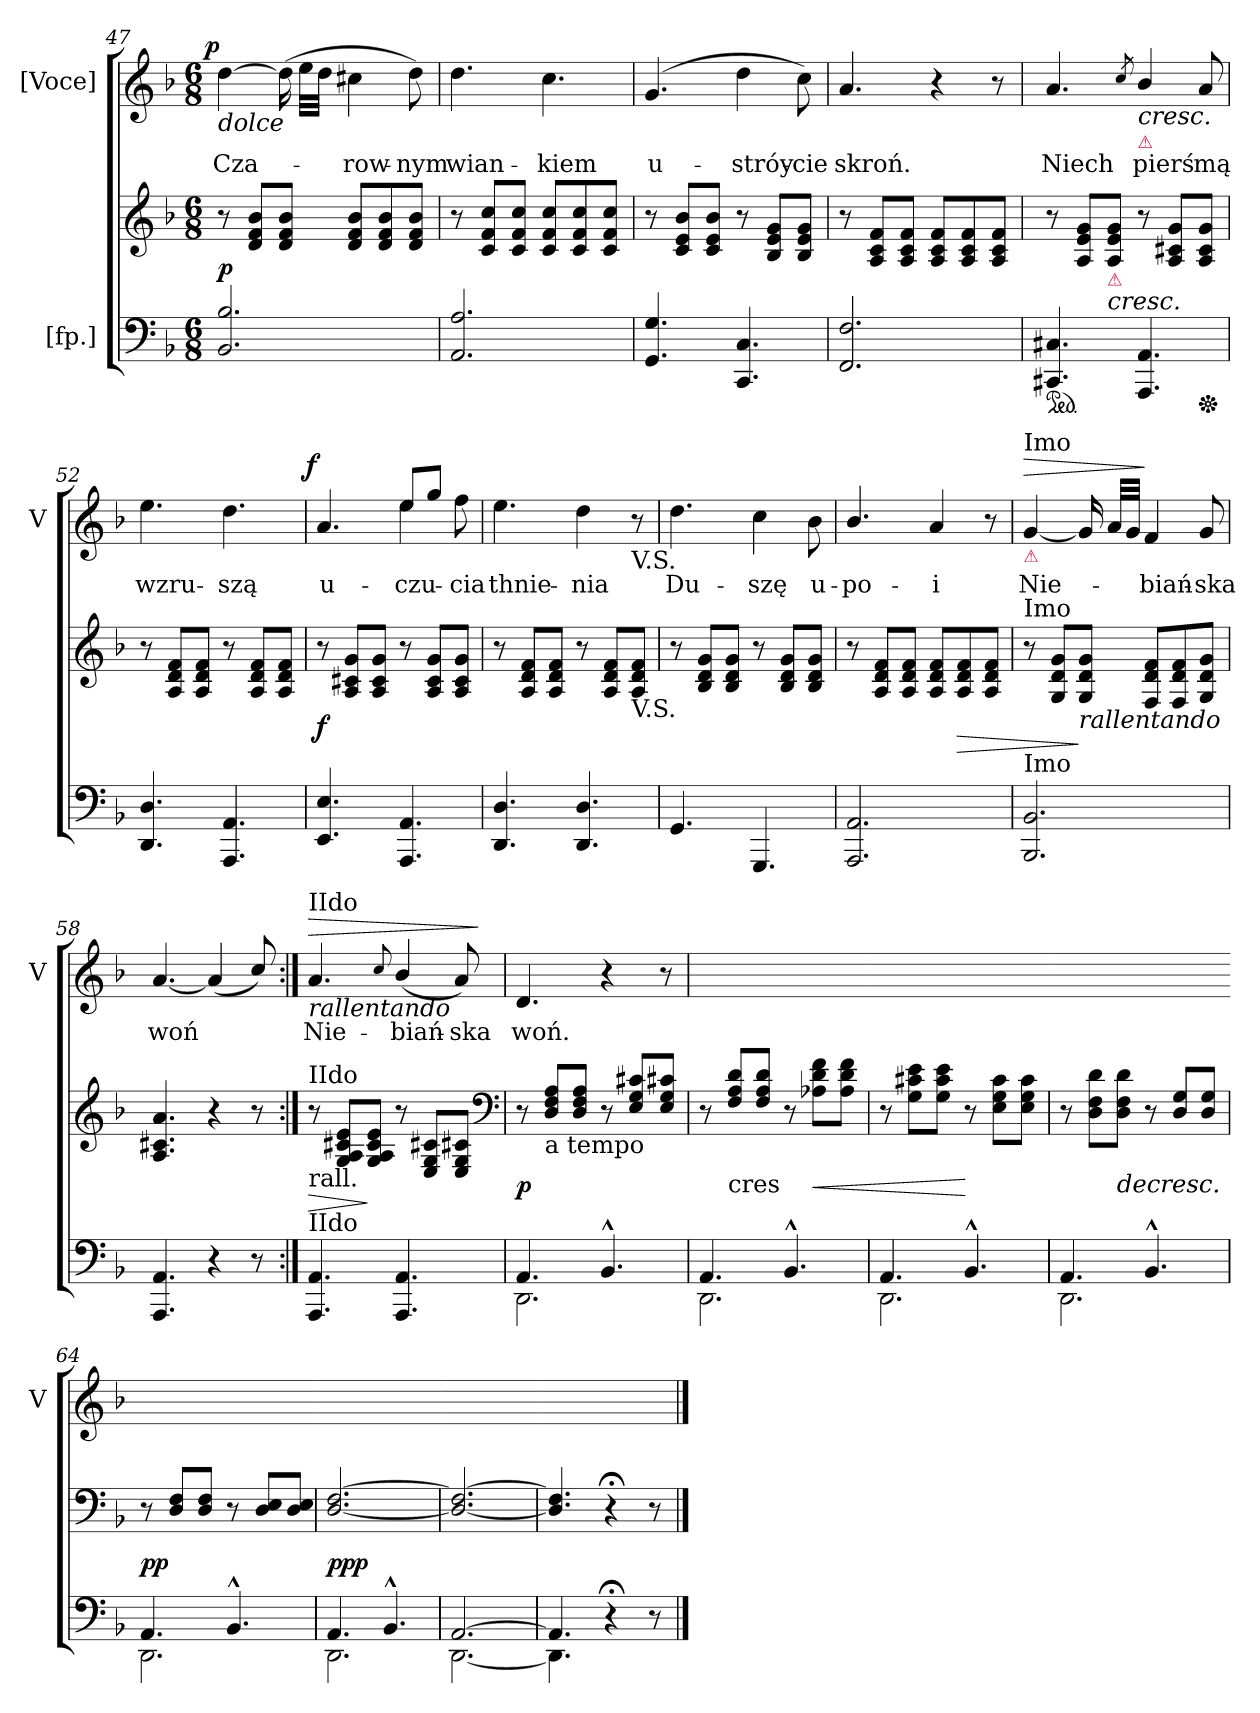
**kern	**kern	**dynam	**kern	**text	**dynam
*part2	*part2	*part2	*part1	*part1	*part1
*staff3	*staff2	*staff2/3	*staff1	*staff1	*staff1
*I"[fp.]	*	*	*I"[Voce]	*	*
*	*	*	*I'V	*	*
*clefF4	*clefG2	*	*clefG2	*	*
*k[b-]	*k[b-]	*	*k[b-]	*	*
*M6/8	*M6/8	*	*M6/8	*	*
=47	=47	=47	=47	=47	=47
!	!	!	!LO:TX:b:i:t=dolce	!	!
!	!	!	!	!	!LO:DY:b:rj
2.BB-/ 2.B-/	8r	p	[4dd\	Cza-	p
.	8d/ 8f/ 8b-/L	.	.	.	.
.	8d/ 8f/ 8b-/J	.	(>16dd\]	.	.
.	.	.	32ee\LLL	.	.
.	.	.	32dd\JJJ	.	.
.	8d/ 8f/ 8b-/L	.	4cc#X\	-row-	.
.	8d/ 8f/ 8b-/	.	.	.	.
.	8d/ 8f/ 8b-/J	.	8dd\)	-nym	.
=48	=48	=48	=48	=48	=48
2.AA/ 2.A/	8r	.	4.dd\	wian-	.
.	8c/ 8f/ 8cc/L	.	.	.	.
.	8c/ 8f/ 8cc/J	.	.	.	.
.	8c/ 8f/ 8cc/L	.	4.cc\	-kiem	.
.	8c/ 8f/ 8cc/	.	.	.	.
.	8c/ 8f/ 8cc/J	.	.	.	.
=49	=49	=49	=49	=49	=49
4.GG/ 4.G/	8r	.	(4.g/	u-	.
.	8c/ 8e/ 8b-/L	.	.	.	.
.	8c/ 8e/ 8b-/J	.	.	.	.
4.CC/ 4.C/	8r	.	4dd\	-stróy-	.
.	8B-/ 8e/ 8g/L	.	.	.	.
.	8B-/ 8e/ 8g/J	.	8cc\)	-cie	.
=50	=50	=50	=50	=50	=50
2.FF/ 2.F/	8r	.	4.a/	skroń.	.
.	8A/ 8c/ 8f/L	.	.	.	.
.	8A/ 8c/ 8f/J	.	.	.	.
.	8A/ 8c/ 8f/L	.	4r	.	.
.	8A/ 8c/ 8f/	.	.	.	.
.	8A/ 8c/ 8f/J	.	8r	.	.
=51	=51	=51	=51	=51	=51
*ped	*	*	*	*	*
4.CC#X/ 4.C#X/	8r	.	4.a/	Niech	.
.	8A/ 8e/ 8g/L	.	.	.	.
!	!LO:TX:b:color=crimson:t=⚠	!	!	!	!
.	8A/ 8e/ 8g/J	<	.	.	.
.	.	.	8qcc/	.	.
!	!	!	!LO:TX:b:color=crimson:t=⚠	!	!
!	!	!	!	!	!LO:HP:b
4.AAA/ 4.AA/	8r	.	4b-/	pierś	<
.	8A/ 8c#X/ 8g/L	.	.	.	.
*Xped	*	*	*	*	*
.	8A/ 8c#/ 8g/J	.	8a/	mą	.
=52	=52	=52	=52	=52	=52
4.DD/ 4.D/	8r	.	4.ee\	wzru-	.
.	8A/ 8d/ 8f/L	.	.	.	.
.	8A/ 8d/ 8f/J	.	.	.	.
4.AAA/ 4.AA/	8r	.	4.dd\	-szą	.
.	8A/ 8d/ 8f/L	.	.	.	.
.	8A/ 8d/ 8f/J	.	.	.	.
=53	=53	=53	=53	=53	=53
*	*	*	*^	*	*
!	!	!	!	!	!	!LO:DY:b:rj
4.EE/ 4.E/	8r	f	4.a/	4.ryy	u-	f
.	8A/ 8c#X/ 8g/L	.	.	.	.	.
.	8A/ 8c#/ 8g/J	.	.	.	.	.
4.AAA/ 4.AA/	8r	.	8ee/L	4ee\	-czu-	.
.	8A/ 8c#/ 8g/L	.	8gg/J	.	.	.
.	8A/ 8c#/ 8g/J	[	8ff\	8ryy	-cia	.
*	*	*	*v	*v	*	*
.	.	.	.	.	[
=54	=54	=54	=54	=54	=54
4.DD/ 4.D/	8r	.	4.ee\	thnie-	.
.	8A/ 8d/ 8f/L	.	.	.	.
.	8A/ 8d/ 8f/J	.	.	.	.
4.DD/ 4.D/	8r	.	4dd\	-nia	.
.	8A/ 8d/ 8f/L	.	.	.	.
!	!	!	!LO:TX:b:t=V.S.	!	!
!	!LO:TX:b:t=V.S.	!	!	!	!
.	8A/ 8d/ 8f/J	.	8r	.	.
=55	=55	=55	=55	=55	=55
4.GG/	8r	.	4.dd\	Du-	.
.	8B-/ 8d/ 8g/L	.	.	.	.
.	8B-/ 8d/ 8g/J	.	.	.	.
4.GGG/	8r	.	4cc\	-szę	.
.	8B-/ 8d/ 8g/L	.	.	.	.
.	8B-/ 8d/ 8g/J	.	8b-\	u-	.
=56	=56	=56	=56	=56	=56
2.AAA/ 2.AA/	8r	.	4.b-/	-po-	.
.	8A/ 8d/ 8f/L	.	.	.	.
.	8A/ 8d/ 8f/J	.	.	.	.
.	8A/ 8d/ 8f/L	.	4a/	-i	.
.	8A/ 8d/ 8f/	>	.	.	.
.	8A/ 8d/ 8f/J	.	8r	.	.
=57	=57	=57	=57	=57	=57
!	!	!	!LO:TX:a:t=Imo	!	!
!	!	!	!LO:TX:b:color=crimson:t=⚠	!	!
!	!LO:TX:a:t=Imo	!	!	!	!
!LO:TX:a:t=Imo	!	!	!	!	!
!	!	!	!	!	!LO:HP:a
2.BBB-/ 2.BB-/	8r	.	[4g/	Nie-	>
.	8G/ 8d/ 8g/L	.	.	.	.
!	!LO:TX:b:i:t=rallentando	!	!	!	!
.	8G/ 8d/ 8g/J	]	16g/]	.	.
.	.	.	32a/LLL	.	.
.	.	.	32g/JJJ	.	.
.	8F/ 8d/ 8f/L	.	4f/	-biań-	]
.	8F/ 8d/ 8f/	.	.	.	.
.	8G/ 8d/ 8g/J	.	8g/	-ska	.
=58	=58	=58	=58	=58	=58
4.AAA/ 4.AA/	4.A/ 4.c#X/ 4.a/	.	[4.a/	woń	.
4r	4r	.	(<4a/]	.	.
8r	8r	.	8cc/)	.	.
=59:|!	=59:|!	=59:|!	=59:|!	=59:|!	=59:|!
!	!	!	!LO:TX:a:t=IIdo	!	!
!	!	!	!LO:TX:b:i:t=rallentando	!	!
!	!LO:TX:a:t=IIdo	!	!	!	!
!	!LO:TX:b:t=rall.	!	!	!	!
!LO:TX:a:t=IIdo	!	!	!	!	!
!	!	!	!	!	!LO:HP:a
4.AAA/ 4.AA/	8r	>	4.a/	Nie-	>
.	8G/ 8A/ 8c#X/ 8e/L	.	.	.	.
.	8G/ 8A/ 8c#/ 8e/J	]	.	.	.
.	.	.	8qqcc/	.	.
4.AAA/ 4.AA/	8r	.	(>4b-/	-biań-	.
.	8E/ 8G/ 8c#X/L	.	.	.	.
.	8E/ 8G/ 8c#X/J	.	8a/)	-ska	.
*	*clefF4	*	*	*	*
.	.	.	.	.	]
=60	=60	=60	=60	=60	=60
*^	*	*	*	*	*
4.AA/	2.DD\	8r	p	4.d/	woń.	.
!	!	!LO:TX:b:t=a tempo	!	!	!	!
.	.	8D/ 8F/ 8A/L	.	.	.	.
.	.	8D/ 8F/ 8A/J	.	.	.	.
4.BB-^^/	.	8r	.	4r	.	.
.	.	8E/ 8G/ 8c#X/L	.	.	.	.
.	.	8E/ 8G/ 8c#X/J	.	8r	.	.
=61	=61	=61	=61	=61	=61	=61
4.AA/	2.DD\	8r	.	2.ryy	.	.
!	!	!LO:TX:c:t=cres	!	!	!	!
.	.	8F/ 8A/ 8d/L	.	.	.	.
.	.	8F/ 8A/ 8d/J	.	.	.	.
4.BB-^^/	.	8r	.	.	.	.
.	.	8A-X\ 8d\ 8f\L	<	.	.	.
.	.	8A-\ 8d\ 8f\J	.	.	.	.
=62	=62	=62	=62-	=62-	=62-	=62-
4.AA/	2.DD\	8r	.	2.ryy	.	.
.	.	8G\ 8c#X\ 8e\L	.	.	.	.
.	.	8G\ 8c#\ 8e\J	.	.	.	.
4.BB-^^/	.	8r	[	.	.	.
.	.	8E\ 8G\ 8c#\L	.	.	.	.
.	.	8E\ 8G\ 8c#\J	.	.	.	.
=63	=63	=63	=63-	=63-	=63-	=63-
4.AA/	2.DD\	8r	.	2.ryy	.	.
.	.	8D\ 8F\ 8d\L	.	.	.	.
.	.	8D\ 8F\ 8d\J	>	.	.	.
4.BB-^^/	.	8r	.	.	.	.
.	.	8D/ 8G/L	.	.	.	.
.	.	8D/ 8G/J	.	.	.	.
=64	=64	=64	=64-	=64-	=64-	=64-
4.AA/	2.DD\	8r	pp	2.ryy	.	.
.	.	8D/ 8F/L	.	.	.	.
.	.	8D/ 8F/J	.	.	.	.
4.BB-^^/	.	8r	]	.	.	.
.	.	8D/ 8E/L	.	.	.	.
.	.	8D/ 8E/J	.	.	.	.
=65	=65	=65	=65-	=65-	=65-	=65-
4.AA/	2.DD\	[>2.D/ [>2.F/	ppp.	2.ryy	.	.
4.BB-^^/	.	.	.	.	.	.
=66	=66	=66	=66-	=66-	=66-	=66-
[2.AA/	[2.DD\	2.D_/ 2.F_/	.	2.ryy	.	.
=67	=67	=67	=67-	=67-	=67-	=67-
4.AA/]	4.DD\]	4.D]/ 4.F]/	.	2.ryy	.	.
4r;<	4ryy	4r;<	.	.	.	.
8r	8ryy	8r	.	.	.	.
*v	*v	*	*	*	*	*
==	==	==	==	==	==
*-	*-	*-	*-	*-	*-
